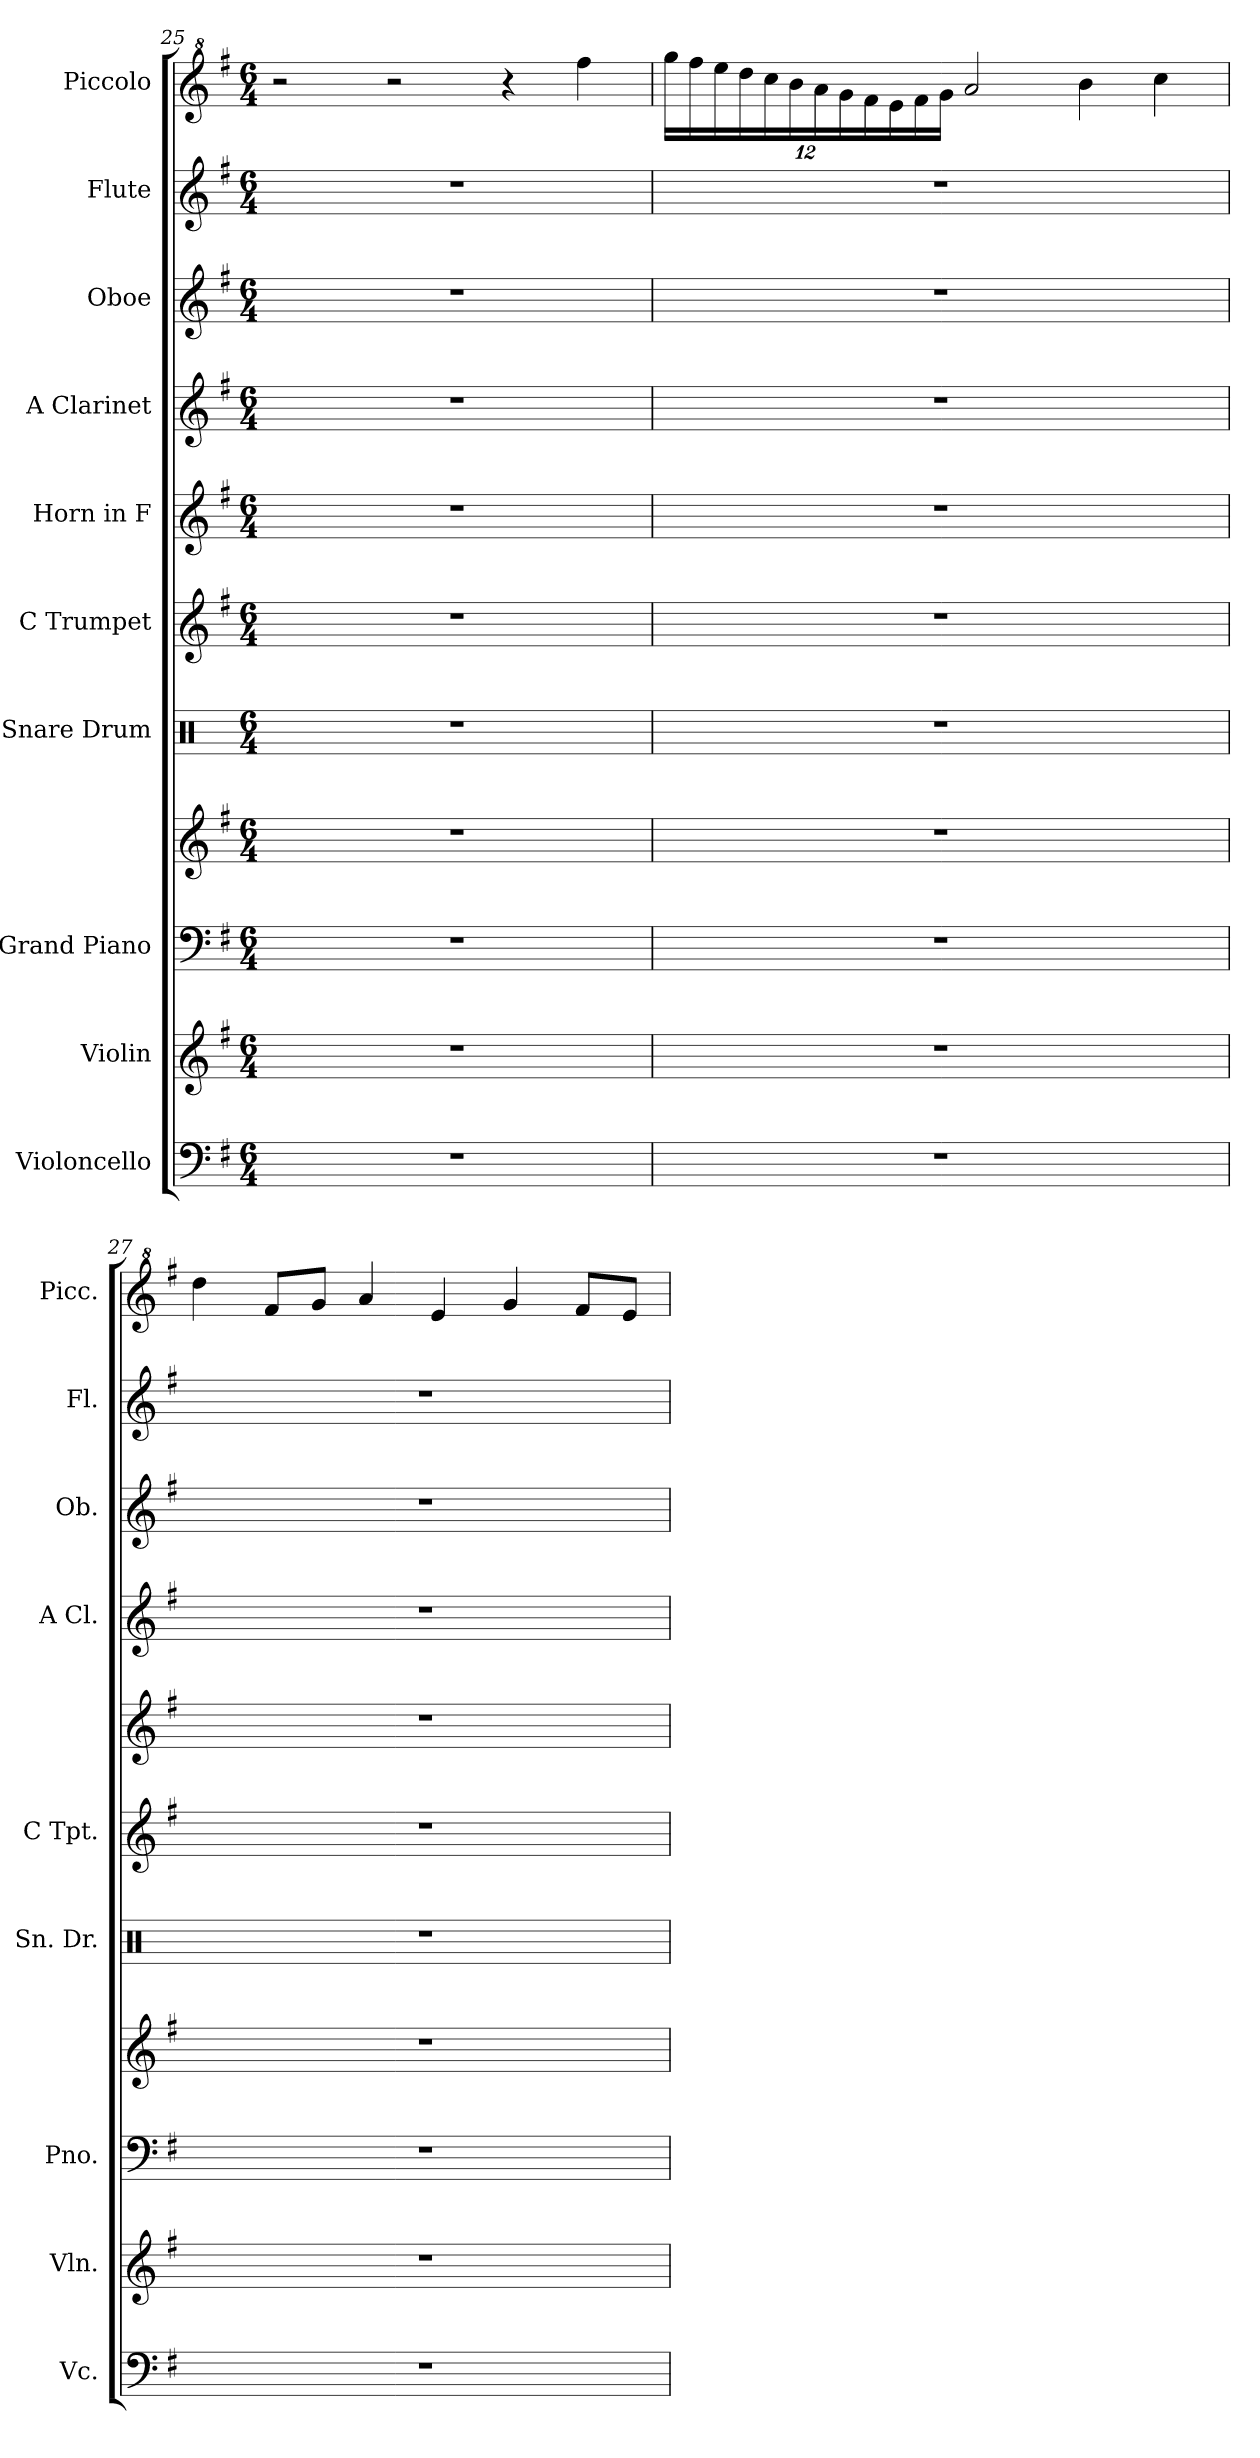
**kern	**kern	**kern	**kern	**kern	**kern	**kern	**kern	**kern	**kern	**kern
*part10	*part9	*part8	*part8	*part7	*part6	*part5	*part4	*part3	*part2	*part1
*staff11	*staff10	*staff9	*staff8	*staff7	*staff6	*staff5	*staff4	*staff3	*staff2	*staff1
*I"Violoncello	*I"Violin	*I"Grand Piano	*	*I"Snare Drum	*I"C Trumpet	*I"Horn in F	*I"A Clarinet	*I"Oboe	*I"Flute	*I"Piccolo
*I'Vc.	*I'Vln.	*I'Pno.	*	*I'Sn. Dr.	*I'C Tpt.	*	*I'A Cl.	*I'Ob.	*I'Fl.	*I'Picc.
*clefF4	*clefG2	*clefF4	*clefG2	*clefX	*clefG2	*clefG2	*clefG2	*clefG2	*clefG2	*clefG^2
*	*	*	*	*	*	*ITrd4c7	*ITrd2c3	*	*	*
*k[f#]	*k[f#]	*k[f#]	*k[f#]	*k[]	*k[f#]	*k[]	*k[f#c#g#d#]	*k[f#]	*k[f#]	*k[f#]
*M6/4	*M6/4	*M6/4	*M6/4	*M6/4	*M6/4	*M6/4	*M6/4	*M6/4	*M6/4	*M6/4
=25	=25	=25	=25	=25	=25	=25	=25	=25	=25	=25
1.r	1.r	1.r	1.r	1.r	1.r	1.r	1.r	1.r	1.r	2r
.	.	.	.	.	.	.	.	.	.	2r
.	.	.	.	.	.	.	.	.	.	4r
.	.	.	.	.	.	.	.	.	.	4fff#\
!!LO:PB:g=z
=26	=26	=26	=26	=26	=26	=26	=26	=26	=26	=26
*	*	*	*	*	*	*	*	*	*	*Xbrackettup
1.r	1.r	1.r	1.r	1.r	1.r	1.r	1.r	1.r	1.r	24ggg\LL
.	.	.	.	.	.	.	.	.	.	24fff#\
.	.	.	.	.	.	.	.	.	.	24eee\
.	.	.	.	.	.	.	.	.	.	24ddd\
.	.	.	.	.	.	.	.	.	.	24ccc\
.	.	.	.	.	.	.	.	.	.	24bb\
.	.	.	.	.	.	.	.	.	.	24aa\
.	.	.	.	.	.	.	.	.	.	24gg\
.	.	.	.	.	.	.	.	.	.	24ff#\
.	.	.	.	.	.	.	.	.	.	24ee\
.	.	.	.	.	.	.	.	.	.	24ff#\
.	.	.	.	.	.	.	.	.	.	24gg\JJ
.	.	.	.	.	.	.	.	.	.	2aa/
.	.	.	.	.	.	.	.	.	.	4bb\
.	.	.	.	.	.	.	.	.	.	4ccc\
=27	=27	=27	=27	=27	=27	=27	=27	=27	=27	=27
1.r	1.r	1.r	1.r	1.r	1.r	1.r	1.r	1.r	1.r	4ddd\
.	.	.	.	.	.	.	.	.	.	8ff#/L
.	.	.	.	.	.	.	.	.	.	8gg/J
.	.	.	.	.	.	.	.	.	.	4aa/
.	.	.	.	.	.	.	.	.	.	4ee/
.	.	.	.	.	.	.	.	.	.	4gg/
.	.	.	.	.	.	.	.	.	.	8ff#/L
.	.	.	.	.	.	.	.	.	.	8ee/J
=	=	=	=	=	=	=	=	=	=	=
*-	*-	*-	*-	*-	*-	*-	*-	*-	*-	*-
